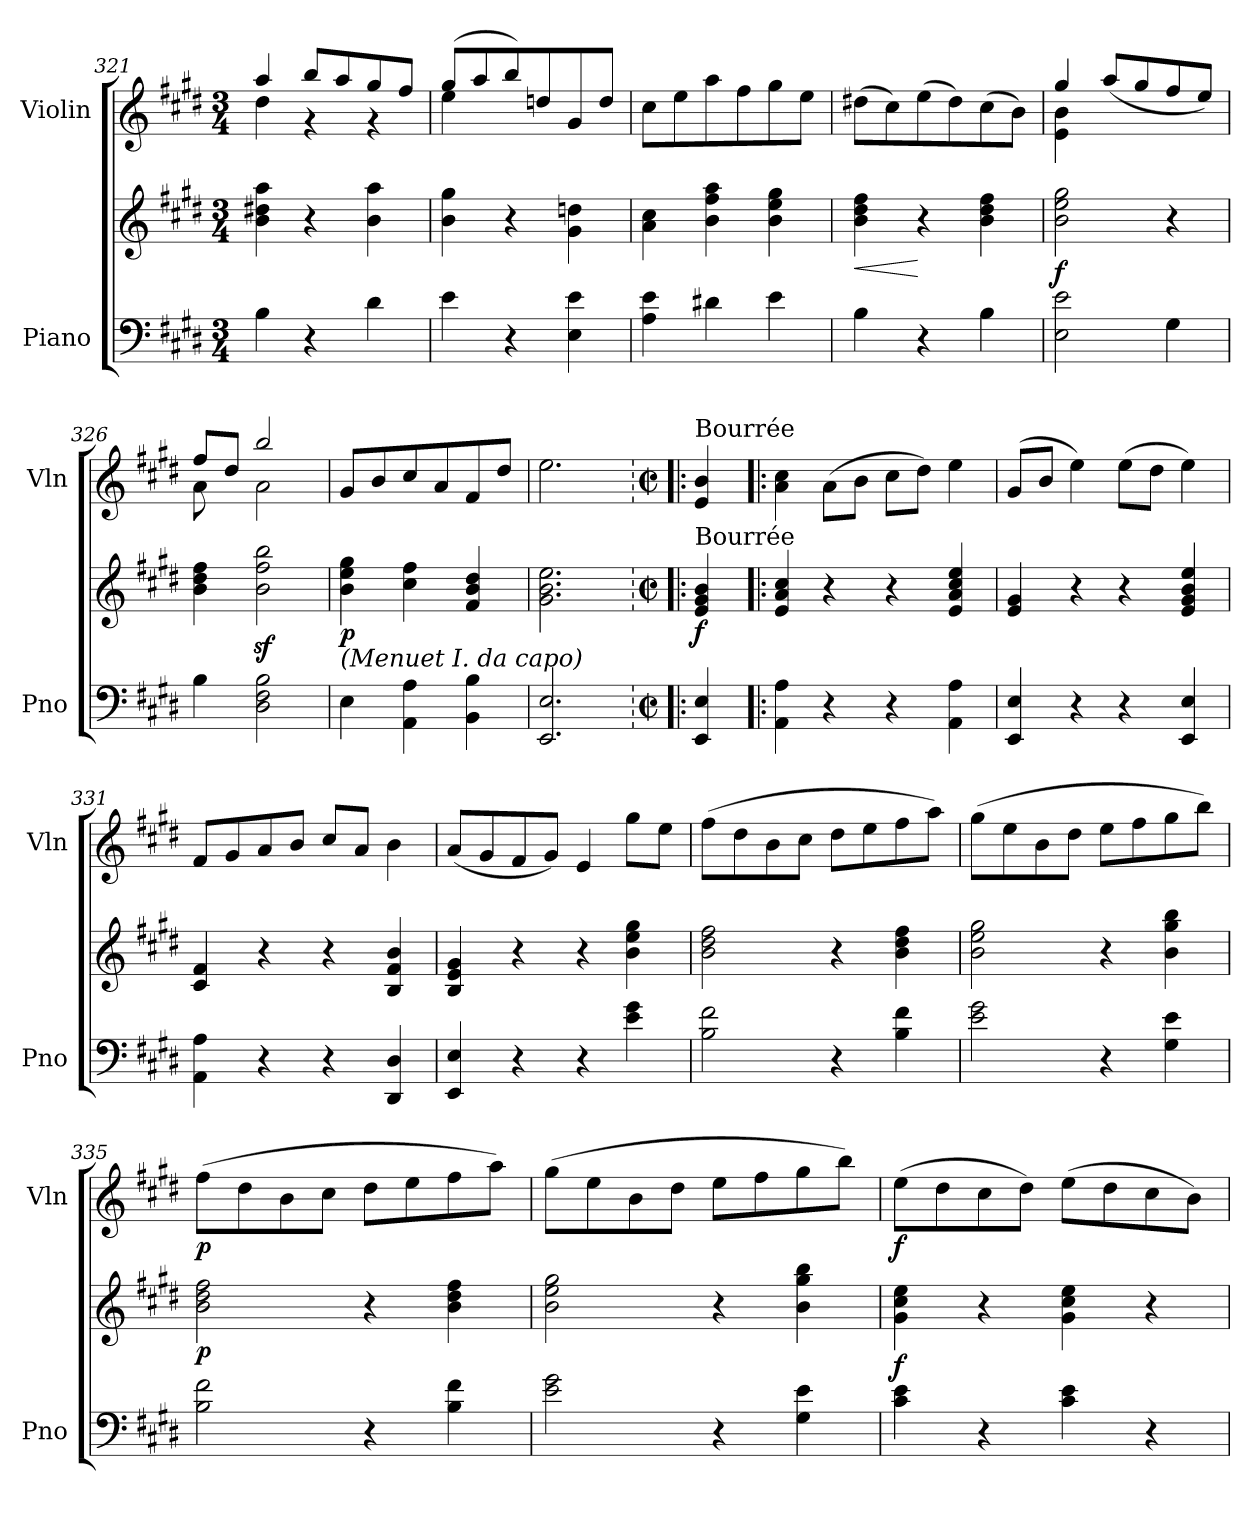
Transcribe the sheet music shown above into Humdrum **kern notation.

**kern	**kern	**dynam	**kern	**dynam
*part2	*part2	*part2	*part1	*part1
*staff3	*staff2	*staff2/3	*staff1	*staff1
*I"Piano	*	*	*I"Violin	*
*I'Pno	*	*	*I'Vln	*
*clefF4	*clefG2	*	*clefG2	*
*k[f#c#g#d#]	*k[f#c#g#d#]	*	*k[f#c#g#d#]	*
*M3/4	*M3/4	*	*M3/4	*
=321	=321	=321	=321	=321
*	*	*	*^	*
4B\	4b\ 4dd#X\ 4aa\	.	4aa/	4dd#\	.
4r	4r	.	8bb/L	4r	.
.	.	.	8aa/	.	.
4d#\	4b\ 4aa\	.	8gg#/	4r	.
.	.	.	8ff#/J	.	.
=322	=322	=322	=322	=322	=322
4e\	4b\ 4gg#\	.	(8gg#/L	4ee\	.
.	.	.	8aa/	.	.
4r	4r	.	8bb/)	2ryy	.
.	.	.	8ddn/	.	.
4E\ 4e\	4g#\ 4ddn\	.	8g#/	.	.
.	.	.	8dd/J	.	.
*	*	*	*v	*v	*
=323	=323	=323	=323	=323
4A\ 4e\	4a\ 4cc#\	.	8cc#\L	.
.	.	.	8ee\	.
4d#X\	4b\ 4ff#\ 4aa\	.	8aa\	.
.	.	.	8ff#\	.
4e\	4b\ 4ee\ 4gg#\	.	8gg#\	.
.	.	.	8ee\J	.
=324	=324	=324	=324	=324
!	!	!LO:HP:b	!	!
4B\	4b\ 4dd#\ 4ff#\	<	(8dd#X\L	.
.	.	.	8cc#\)	.
4r	4r	[	(8ee\	.
.	.	.	8dd#\)	.
4B\	4b\ 4dd#\ 4ff#\	.	(8cc#\	.
.	.	.	8b\J)	.
=325	=325	=325	=325	=325
*	*	*	*^	*
!	!	!LO:DY:b	!	!	!
2E\ 2e\	2b\ 2ee\ 2gg#\	f	4gg#/	4e\ 4b\	.
.	.	.	(8aa/L	2ryy	.
.	.	.	8gg#/	.	.
4G#\	4r	.	8ff#/	.	.
.	.	.	8ee/J)	.	.
=326	=326	=326	=326	=326	=326
4B\	4b\ 4dd#\ 4ff#\	.	8ff#/L	8a\	.
.	.	.	8dd#/J	8ryy	.
2D#\ 2F#\ 2B\	2b\z< 2ff#\z< 2bb\z<	.	2bb/	2a\	.
=327	=327	=327	=327	=327	=327
!	!	!	!LO:TX:a:i:t=(Menuet I. da capo)	!	!
!LO:TX:a:i:t=(Menuet I. da capo)	!	!	!	!	!
!	!	!LO:DY:b	!	!	!
*	*	*	*v	*v	*
4E\	4b\ 4ee\ 4gg#\	p	8g#/L	.
.	.	.	8b/	.
4AA\ 4A\	4cc#\ 4ff#\	.	8cc#/	.
.	.	.	8a/	.
4BB\ 4B\	4f#/ 4b/ 4dd#/	.	8f#/	.
.	.	.	8dd#/J	.
=328	=328	=328	=328	=328
2.EE/ 2.E/	2.g#\ 2.b\ 2.ee\	.	2.ee\	.
!!LO:PB:g=z
=328X5|!:	=328X5|!:	=328X5|!:	=328X5|!:	=328X5|!:
*M2/2	*M2/2	*	*M2/2	*
*met(c|)	*met(c|)	*	*met(c|)	*
*	*	*	*MM125	*
!	!	!	!LO:TX:a:t=Bourrée	!
!	!LO:TX:a:t=Bourrée	!	!	!
!	!	!LO:DY:b	!	!
4EE/ 4E/	4e/ 4g#/ 4b/	f	4e/ 4b/	.
=329	=329	=329	=329	=329
4AA\ 4A\	4e/ 4a/ 4cc#/	.	4a\ 4cc#\	.
4r	4r	.	(8a\L	.
.	.	.	8b\J	.
4r	4r	.	8cc#\L	.
.	.	.	8dd#\J)	.
4AA\ 4A\	4e/ 4a/ 4cc#/ 4ee/	.	4ee\	.
=330	=330	=330	=330	=330
4EE/ 4E/	4e/ 4g#/	.	(8g#/L	.
.	.	.	8b/J	.
4r	4r	.	4ee\)	.
4r	4r	.	(8ee\L	.
.	.	.	8dd#\J	.
4EE/ 4E/	4e/ 4g#/ 4b/ 4ee/	.	4ee\)	.
=331	=331	=331	=331	=331
4AA\ 4A\	4c#/ 4f#/	.	8f#/L	.
.	.	.	8g#/	.
4r	4r	.	8a/	.
.	.	.	8b/J	.
4r	4r	.	8cc#/L	.
.	.	.	8a/J	.
4DD#/ 4D#/	4B/ 4f#/ 4b/	.	4b\	.
=332	=332	=332	=332	=332
4EE/ 4E/	4B/ 4e/ 4g#/	.	(8a/L	.
.	.	.	8g#/	.
4r	4r	.	8f#/	.
.	.	.	8g#/J)	.
4r	4r	.	4e/	.
4e\ 4g#\	4b\ 4ee\ 4gg#\	.	8gg#\L	.
.	.	.	8ee\J	.
=333	=333	=333	=333	=333
2B\ 2f#\	2b\ 2dd#\ 2ff#\	.	(8ff#\L	.
.	.	.	8dd#\	.
.	.	.	8b\	.
.	.	.	8cc#\J	.
4r	4r	.	8dd#\L	.
.	.	.	8ee\	.
4B\ 4f#\	4b\ 4dd#\ 4ff#\	.	8ff#\	.
.	.	.	8aa\J)	.
=334	=334	=334	=334	=334
2e\ 2g#\	2b\ 2ee\ 2gg#\	.	(8gg#\L	.
.	.	.	8ee\	.
.	.	.	8b\	.
.	.	.	8dd#\J	.
4r	4r	.	8ee\L	.
.	.	.	8ff#\	.
4G#\ 4e\	4b\ 4gg#\ 4bb\	.	8gg#\	.
.	.	.	8bb\J)	.
!!LO:LB:g=z
=335	=335	=335	=335	=335
!	!	!LO:DY:b	!	!LO:DY:b
2B\ 2f#\	2b\ 2dd#\ 2ff#\	p	(8ff#\L	p
.	.	.	8dd#\	.
.	.	.	8b\	.
.	.	.	8cc#\J	.
4r	4r	.	8dd#\L	.
.	.	.	8ee\	.
4B\ 4f#\	4b\ 4dd#\ 4ff#\	.	8ff#\	.
.	.	.	8aa\J)	.
=336	=336	=336	=336	=336
2e\ 2g#\	2b\ 2ee\ 2gg#\	.	(8gg#\L	.
.	.	.	8ee\	.
.	.	.	8b\	.
.	.	.	8dd#\J	.
4r	4r	.	8ee\L	.
.	.	.	8ff#\	.
4G#\ 4e\	4b\ 4gg#\ 4bb\	.	8gg#\	.
.	.	.	8bb\J)	.
=337	=337	=337	=337	=337
!	!	!LO:DY:b	!	!LO:DY:b
4c#\ 4e\	4g#\ 4cc#\ 4ee\	f	(8ee\L	f
.	.	.	8dd#\	.
4r	4r	.	8cc#\	.
.	.	.	8dd#\J)	.
4c#\ 4e\	4g#\ 4cc#\ 4ee\	.	(8ee\L	.
.	.	.	8dd#\	.
4r	4r	.	8cc#\	.
.	.	.	8b\J)	.
=	=	=	=	=
*-	*-	*-	*-	*-
